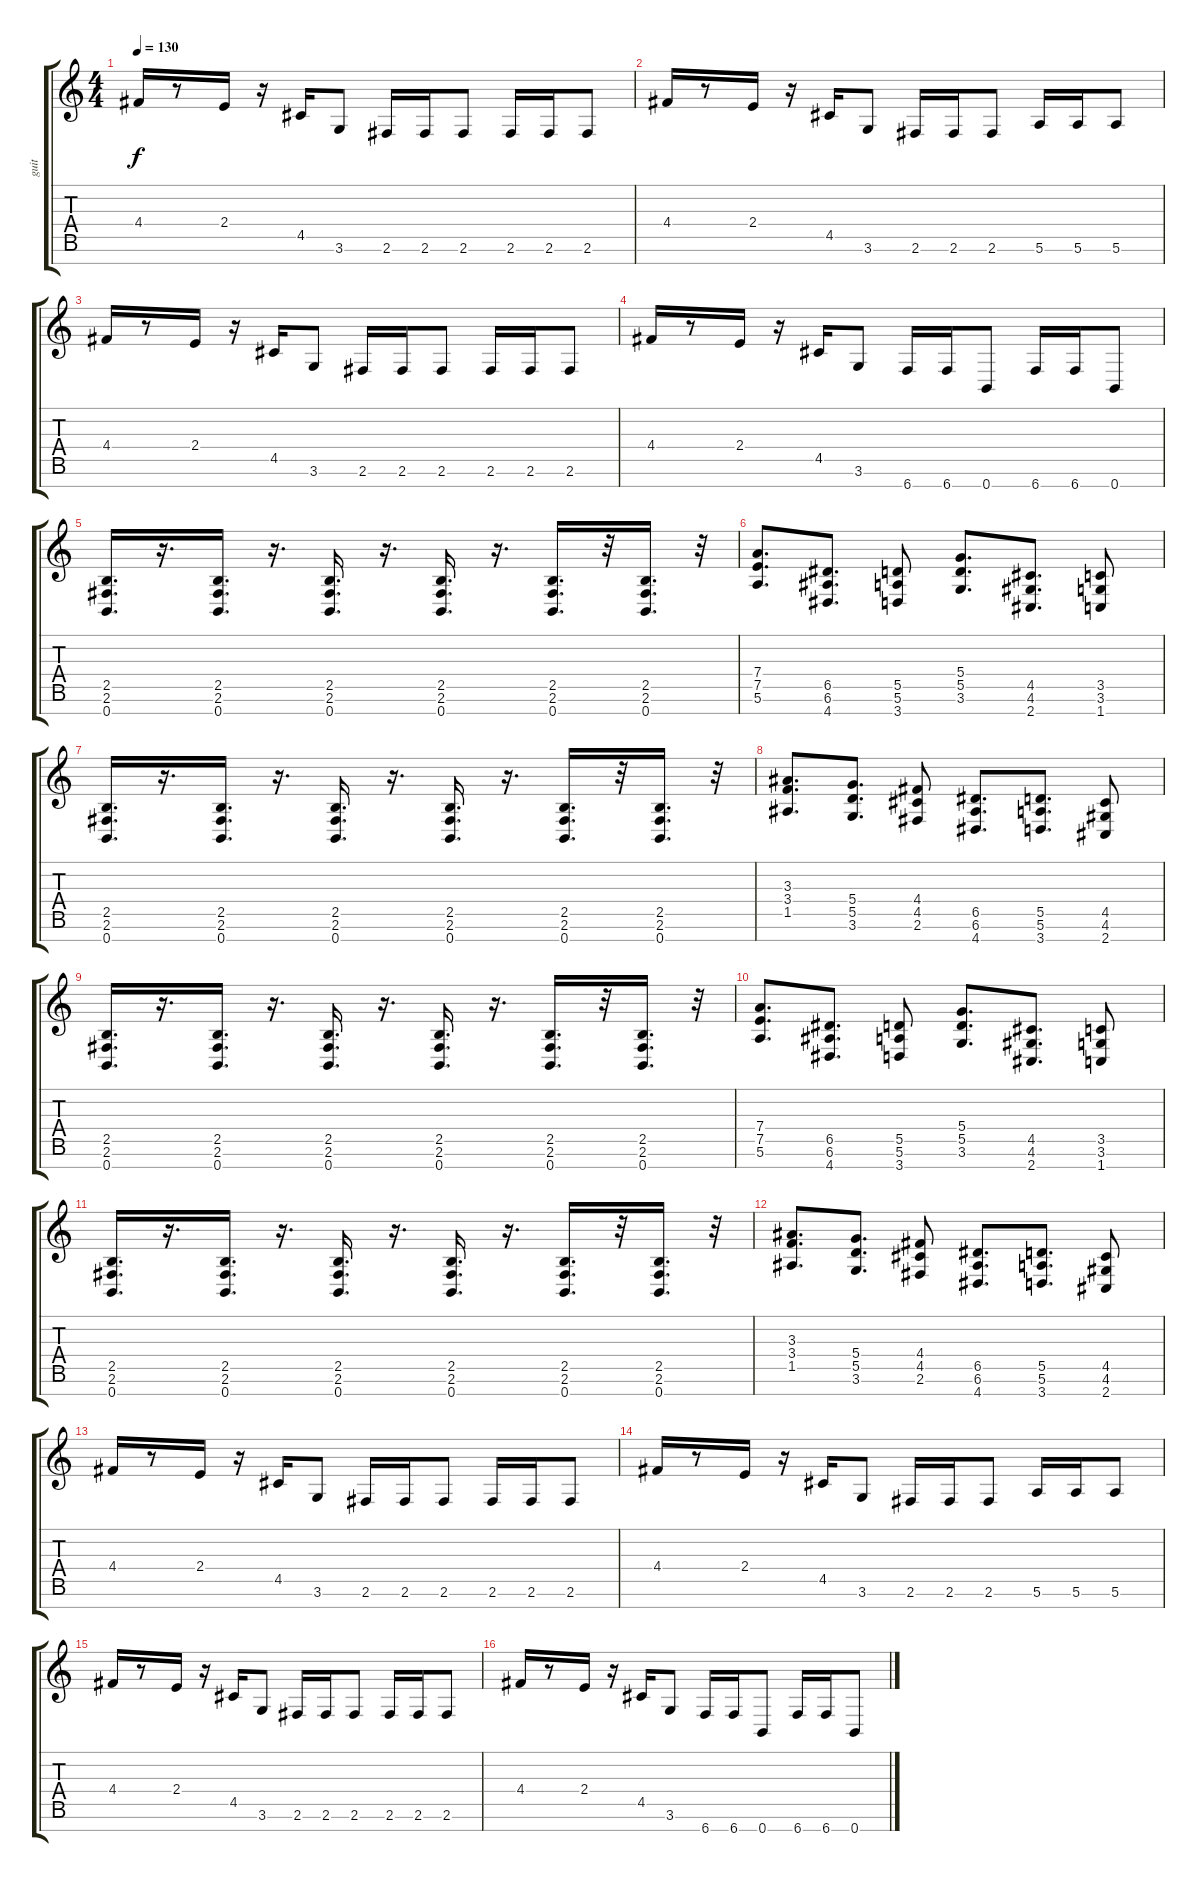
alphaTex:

\track ("guit" "guit") {instrument distortionguitar}
\staff {score tabs}
\tuning (E4 B3 G3 D3 A2 E2 B1) {hide}
\ts (4 4)
\tempo 130
\clef g2
\ks c
4.4.16{dy f} r.8 2.4.16 r.16 4.5.16 3.6.8 2.6.16 2.6.16 2.6.8 2.6.16 2.6.16 2.6.8 |
4.4.16 r.8 2.4.16 r.16 4.5.16 3.6.8 2.6.16 2.6.16 2.6.8 5.6.16 5.6.16 5.6.8 |
4.4.16 r.8 2.4.16 r.16 4.5.16 3.6.8 2.6.16 2.6.16 2.6.8 2.6.16 2.6.16 2.6.8 |
4.4.16 r.8 2.4.16 r.16 4.5.16 3.6.8 6.7.16 6.7.16 0.7.8 6.7.16 6.7.16 0.7.8 |
(2.5 2.6 0.7).16{d} r.16{d} (2.5 2.6 0.7).16{d} r.16{d} (2.5 2.6 0.7).16{d} r.16{d} (2.5 2.6 0.7).16{d} r.16{d} (2.5 2.6 0.7).16{d} r.32 (2.5 2.6 0.7).16{d} r.32 |
(7.4 7.5 5.6).8{d} (6.5 6.6 4.7).8{d} (5.5 5.6 3.7).8 (5.4 5.5 3.6).8{d} (4.5 4.6 2.7).8{d} (3.5 3.6 1.7).8 |
(2.5 2.6 0.7).16{d} r.16{d} (2.5 2.6 0.7).16{d} r.16{d} (2.5 2.6 0.7).16{d} r.16{d} (2.5 2.6 0.7).16{d} r.16{d} (2.5 2.6 0.7).16{d} r.32 (2.5 2.6 0.7).16{d} r.32 |
(3.3 3.4 1.5).8{d} (5.4 5.5 3.6).8{d} (4.4 4.5 2.6).8 (6.5 6.6 4.7).8{d} (5.5 5.6 3.7).8{d} (4.5 4.6 2.7).8 |
(2.5 2.6 0.7).16{d} r.16{d} (2.5 2.6 0.7).16{d} r.16{d} (2.5 2.6 0.7).16{d} r.16{d} (2.5 2.6 0.7).16{d} r.16{d} (2.5 2.6 0.7).16{d} r.32 (2.5 2.6 0.7).16{d} r.32 |
(7.4 7.5 5.6).8{d} (6.5 6.6 4.7).8{d} (5.5 5.6 3.7).8 (5.4 5.5 3.6).8{d} (4.5 4.6 2.7).8{d} (3.5 3.6 1.7).8 |
(2.5 2.6 0.7).16{d} r.16{d} (2.5 2.6 0.7).16{d} r.16{d} (2.5 2.6 0.7).16{d} r.16{d} (2.5 2.6 0.7).16{d} r.16{d} (2.5 2.6 0.7).16{d} r.32 (2.5 2.6 0.7).16{d} r.32 |
(3.3 3.4 1.5).8{d} (5.4 5.5 3.6).8{d} (4.4 4.5 2.6).8 (6.5 6.6 4.7).8{d} (5.5 5.6 3.7).8{d} (4.5 4.6 2.7).8 |
4.4.16 r.8 2.4.16 r.16 4.5.16 3.6.8 2.6.16 2.6.16 2.6.8 2.6.16 2.6.16 2.6.8 |
4.4.16 r.8 2.4.16 r.16 4.5.16 3.6.8 2.6.16 2.6.16 2.6.8 5.6.16 5.6.16 5.6.8 |
4.4.16 r.8 2.4.16 r.16 4.5.16 3.6.8 2.6.16 2.6.16 2.6.8 2.6.16 2.6.16 2.6.8 |
4.4.16 r.8 2.4.16 r.16 4.5.16 3.6.8 6.7.16 6.7.16 0.7.8 6.7.16 6.7.16 0.7.8
